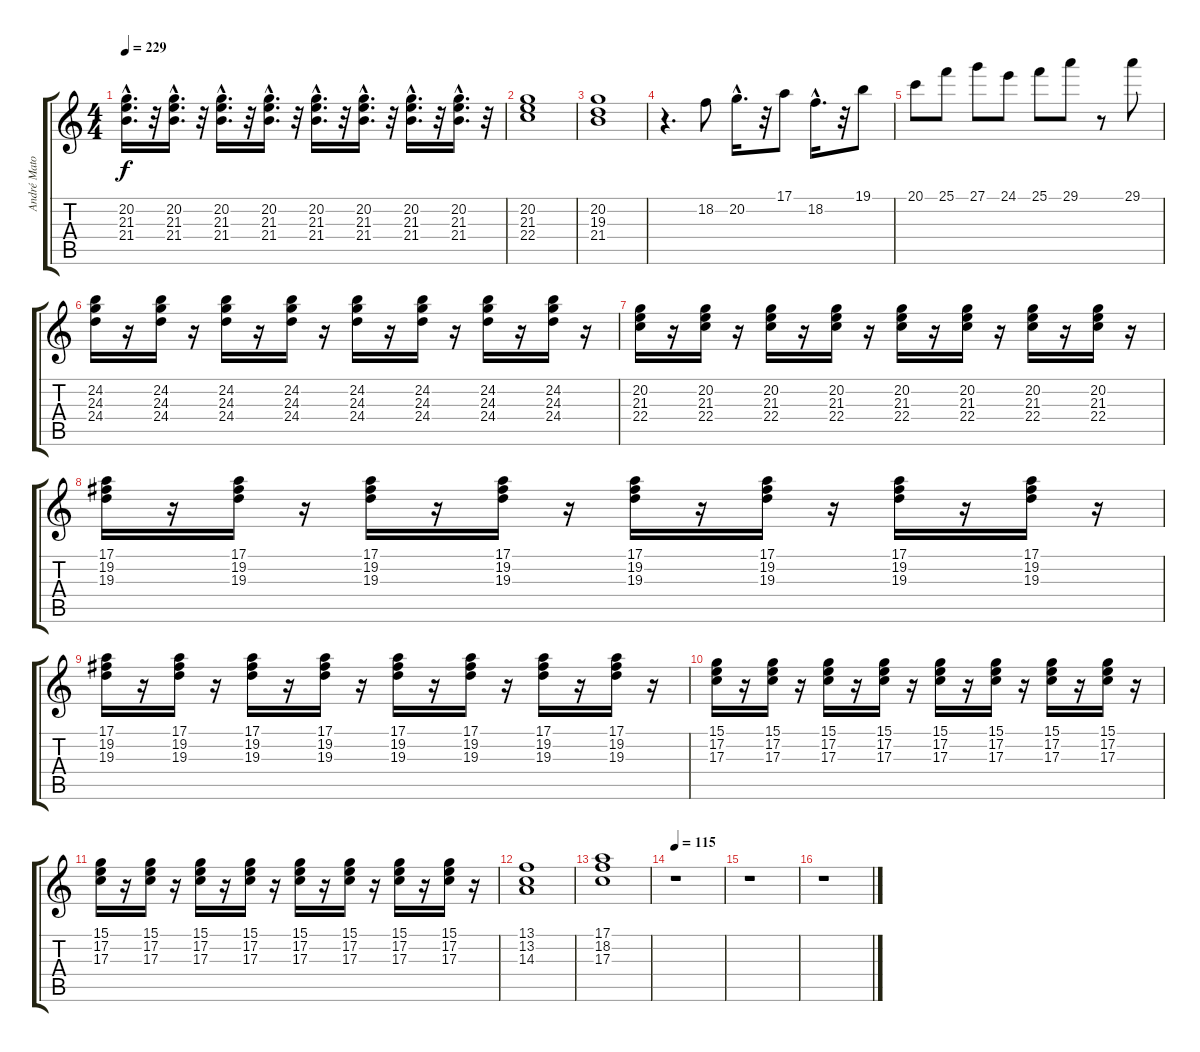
\track ("André Matos (tecl)" "André Mato") {instrument stringensemble1}
\staff {score tabs}
\tuning (E4 B3 G3 D3 A2 E2) {hide}
\ts (4 4)
\tempo 229
\clef g2
\ks c
(20.2{hac} 21.3{hac} 21.4{hac}).16{d dy f} r.32 (20.2{hac} 21.3{hac} 21.4{hac}).16{d} r.32 (20.2{hac} 21.3{hac} 21.4{hac}).16{d} r.32 (20.2{hac} 21.3{hac} 21.4{hac}).16{d} r.32 (20.2{hac} 21.3{hac} 21.4{hac}).16{d} r.32 (20.2{hac} 21.3{hac} 21.4{hac}).16{d} r.32 (20.2{hac} 21.3{hac} 21.4{hac}).16{d} r.32 (20.2{hac} 21.3{hac} 21.4{hac}).16{d} r.32 |
(20.2 21.3 22.4).1 |
(20.2 19.3 21.4).1 |
r.4{d} 18.2.8 20.2{hac}.16{d} r.32 17.1.8 18.2{hac}.16{d} r.32 19.1.8 |
20.1.8 25.1.8 27.1.8 24.1.8 25.1.8 29.1.8 r.8 29.1.8 |
(24.2 24.3 24.4).16 r.16 (24.2 24.3 24.4).16 r.16 (24.2 24.3 24.4).16 r.16 (24.2 24.3 24.4).16 r.16 (24.2 24.3 24.4).16 r.16 (24.2 24.3 24.4).16 r.16 (24.2 24.3 24.4).16 r.16 (24.2 24.3 24.4).16 r.16 |
(20.2 21.3 22.4).16 r.16 (20.2 21.3 22.4).16 r.16 (20.2 21.3 22.4).16 r.16 (20.2 21.3 22.4).16 r.16 (20.2 21.3 22.4).16 r.16 (20.2 21.3 22.4).16 r.16 (20.2 21.3 22.4).16 r.16 (20.2 21.3 22.4).16 r.16 |
(17.1 19.2 19.3).16 r.16 (17.1 19.2 19.3).16 r.16 (17.1 19.2 19.3).16 r.16 (17.1 19.2 19.3).16 r.16 (17.1 19.2 19.3).16 r.16 (17.1 19.2 19.3).16 r.16 (17.1 19.2 19.3).16 r.16 (17.1 19.2 19.3).16 r.16 |
(17.1 19.2 19.3).16 r.16 (17.1 19.2 19.3).16 r.16 (17.1 19.2 19.3).16 r.16 (17.1 19.2 19.3).16 r.16 (17.1 19.2 19.3).16 r.16 (17.1 19.2 19.3).16 r.16 (17.1 19.2 19.3).16 r.16 (17.1 19.2 19.3).16 r.16 |
(15.1 17.2 17.3).16 r.16 (15.1 17.2 17.3).16 r.16 (15.1 17.2 17.3).16 r.16 (15.1 17.2 17.3).16 r.16 (15.1 17.2 17.3).16 r.16 (15.1 17.2 17.3).16 r.16 (15.1 17.2 17.3).16 r.16 (15.1 17.2 17.3).16 r.16 |
(15.1 17.2 17.3).16 r.16 (15.1 17.2 17.3).16 r.16 (15.1 17.2 17.3).16 r.16 (15.1 17.2 17.3).16 r.16 (15.1 17.2 17.3).16 r.16 (15.1 17.2 17.3).16 r.16 (15.1 17.2 17.3).16 r.16 (15.1 17.2 17.3).16 r.16 |
(13.1 13.2 14.3).1 |
(17.1 18.2 17.3).1 |
\tempo 115
r.1 |
r.1 |
r.1
